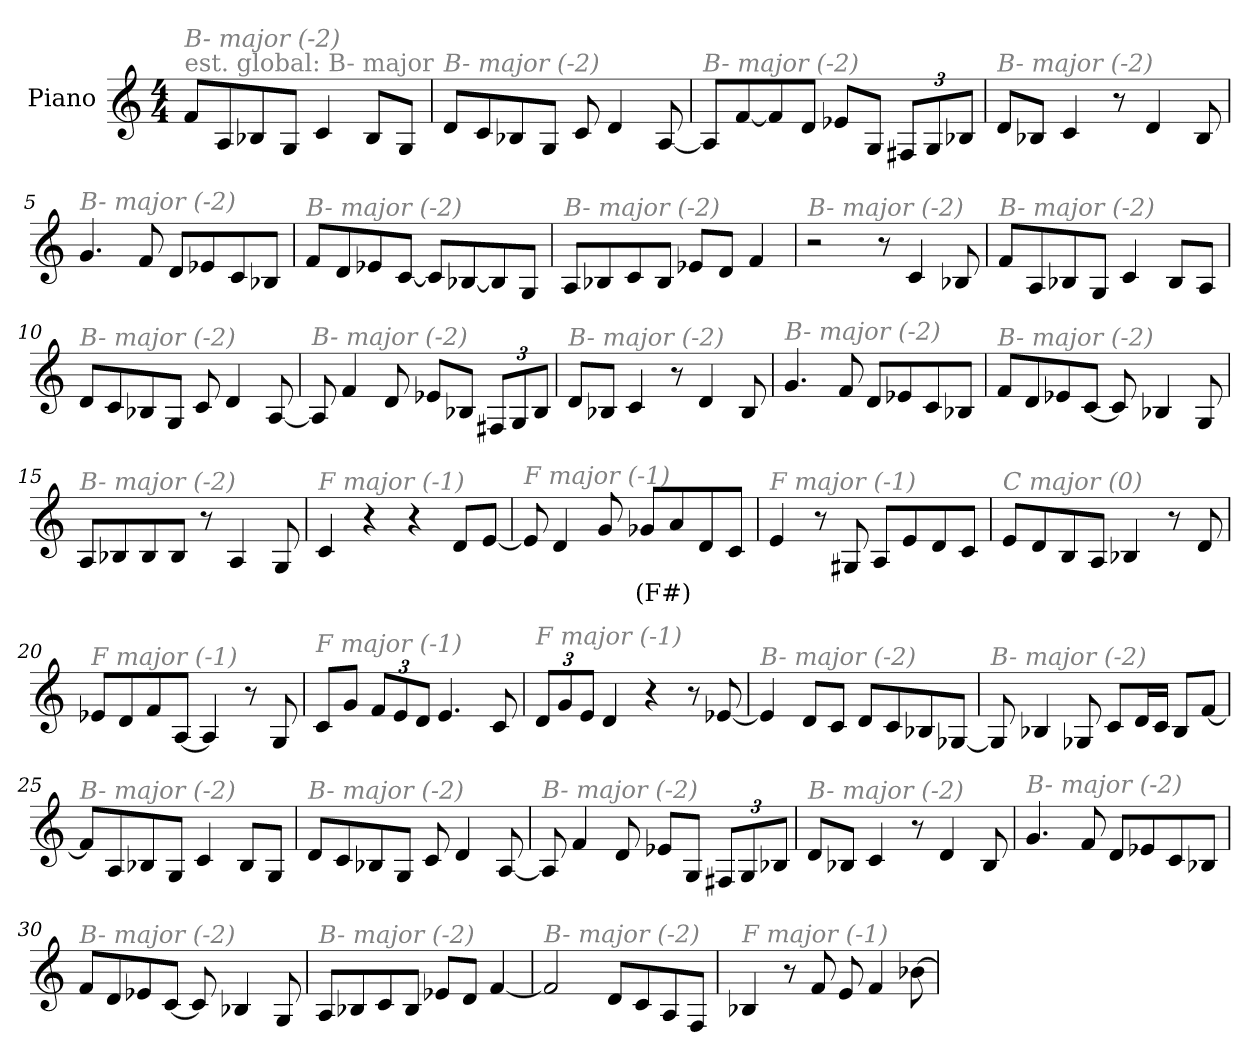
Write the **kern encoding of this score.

**kern	**text
*part1	*part1
*staff1	*staff1
*I"Piano	*
*I'Pno	*
*clefG2	*
*k[]	*
*M4/4	*
*MM220	*
=1	=1
!LO:TX:a:color=#808080:t=est. global&colon; B- major	!
!LO:TX:i:color=#808080:t=B- major (-2)	!
8f/L	.
8A/	.
8B-X/	.
8G/J	.
4c/	.
8B-/L	.
8G/J	.
=2	=2
!LO:TX:i:color=#808080:t=B- major (-2)	!
8d/L	.
8c/	.
8B-X/	.
8G/J	.
8c/	.
4d/	.
[8A/	.
=3	=3
!LO:TX:i:color=#808080:t=B- major (-2)	!
8A/L]	.
[8f/	.
8f/]	.
8d/J	.
8e-X/L	.
8G/J	.
*Xbrackettup	*
12F#X/L	.
12G/	.
12B-X/J	.
=4	=4
!LO:TX:i:color=#808080:t=B- major (-2)	!
8d/L	.
8B-X/J	.
4c/	.
8r	.
4d/	.
8B-/	.
!!LO:LB:g=z
=5	=5
!LO:TX:i:color=#808080:t=B- major (-2)	!
4.g/	.
8f/	.
8d/L	.
8e-X/	.
8c/	.
8B-X/J	.
=6	=6
!LO:TX:i:color=#808080:t=B- major (-2)	!
8f/L	.
8d/	.
8e-X/	.
[8c/J	.
8c/L]	.
[8B-X/	.
8B-/]	.
8G/J	.
=7	=7
!LO:TX:i:color=#808080:t=B- major (-2)	!
8A/L	.
8B-X/	.
8c/	.
8B-/J	.
8e-X/L	.
8d/J	.
4f/	.
=8	=8
!LO:TX:i:color=#808080:t=B- major (-2)	!
2r	.
8r	.
4c/	.
8B-X/	.
=9	=9
!LO:TX:i:color=#808080:t=B- major (-2)	!
8f/L	.
8A/	.
8B-X/	.
8G/J	.
4c/	.
8B-/L	.
8A/J	.
!!LO:LB:g=z
=10	=10
!LO:TX:i:color=#808080:t=B- major (-2)	!
8d/L	.
8c/	.
8B-X/	.
8G/J	.
8c/	.
4d/	.
[8A/	.
=11	=11
!LO:TX:i:color=#808080:t=B- major (-2)	!
8A/]	.
4f/	.
8d/	.
8e-X/L	.
8B-X/J	.
12F#X/L	.
12G/	.
12B-/J	.
=12	=12
!LO:TX:i:color=#808080:t=B- major (-2)	!
8d/L	.
8B-X/J	.
4c/	.
8r	.
4d/	.
8B-/	.
=13	=13
!LO:TX:i:color=#808080:t=B- major (-2)	!
4.g/	.
8f/	.
8d/L	.
8e-X/	.
8c/	.
8B-X/J	.
!!LO:LB:g=z
=14	=14
!LO:TX:i:color=#808080:t=B- major (-2)	!
8f/L	.
8d/	.
8e-X/	.
[8c/J	.
8c/]	.
4B-X/	.
8G/	.
=15	=15
!LO:TX:i:color=#808080:t=B- major (-2)	!
8A/L	.
8B-X/	.
8B-/	.
8B-/J	.
8r	.
4A/	.
8G/	.
=16	=16
!LO:TX:i:color=#808080:t=F major (-1)	!
4c/	.
4r	.
4r	.
8d/L	.
[8e/J	.
=17	=17
!LO:TX:i:color=#808080:t=F major (-1)	!
8e/]	.
4d/	.
8g/	.
8g-Xi/L	(F#)
8a/	.
8d/	.
8c/J	.
!!LO:LB:g=z
=18	=18
!LO:TX:i:color=#808080:t=F major (-1)	!
4e/	.
8r	.
8G#X/	.
8A/L	.
8e/	.
8d/	.
8c/J	.
=19	=19
!LO:TX:i:color=#808080:t=C major (0)	!
8e/L	.
8d/	.
8B/	.
8A/J	.
4B-X/	.
8r	.
8d/	.
=20	=20
!LO:TX:i:color=#808080:t=F major (-1)	!
8e-X/L	.
8d/	.
8f/	.
[8A/J	.
4A/]	.
8r	.
8G/	.
=21	=21
!LO:TX:i:color=#808080:t=F major (-1)	!
8c/L	.
8g/J	.
12f/L	.
12e/	.
12d/J	.
4.e/	.
8c/	.
!!LO:LB:g=z
=22	=22
!LO:TX:i:color=#808080:t=F major (-1)	!
12d/L	.
12g/	.
12e/J	.
4d/	.
4r	.
8r	.
[8e-X/	.
=23	=23
!LO:TX:i:color=#808080:t=B- major (-2)	!
4e-/]	.
8d/L	.
8c/J	.
8d/L	.
8c/	.
8B-X/	.
[8G-X/J	.
=24	=24
!LO:TX:i:color=#808080:t=B- major (-2)	!
8G-/]	.
4B-X/	.
8G-X/	.
8c/L	.
16d/L	.
16c/JJ	.
8B-/L	.
[8f/J	.
=25	=25
!LO:TX:i:color=#808080:t=B- major (-2)	!
8f/L]	.
8A/	.
8B-X/	.
8G/J	.
4c/	.
8B-/L	.
8G/J	.
!!LO:LB:g=z
=26	=26
!LO:TX:i:color=#808080:t=B- major (-2)	!
8d/L	.
8c/	.
8B-X/	.
8G/J	.
8c/	.
4d/	.
[8A/	.
=27	=27
!LO:TX:i:color=#808080:t=B- major (-2)	!
8A/]	.
4f/	.
8d/	.
8e-X/L	.
8G/J	.
12F#X/L	.
12G/	.
12B-X/J	.
=28	=28
!LO:TX:i:color=#808080:t=B- major (-2)	!
8d/L	.
8B-X/J	.
4c/	.
8r	.
4d/	.
8B-/	.
=29	=29
!LO:TX:i:color=#808080:t=B- major (-2)	!
4.g/	.
8f/	.
8d/L	.
8e-X/	.
8c/	.
8B-X/J	.
!!LO:LB:g=z
=30	=30
!LO:TX:i:color=#808080:t=B- major (-2)	!
8f/L	.
8d/	.
8e-X/	.
[8c/J	.
8c/]	.
4B-X/	.
8G/	.
=31	=31
!LO:TX:i:color=#808080:t=B- major (-2)	!
8A/L	.
8B-X/	.
8c/	.
8B-/J	.
8e-X/L	.
8d/J	.
[4f/	.
=32	=32
!LO:TX:i:color=#808080:t=B- major (-2)	!
2f/]	.
8d/L	.
8c/	.
8A/	.
8F/J	.
=33	=33
!LO:TX:i:color=#808080:t=F major (-1)	!
4B-X/	.
8r	.
8f/	.
8e/	.
4f/	.
[8b-X\	.
=	=
*-	*-
